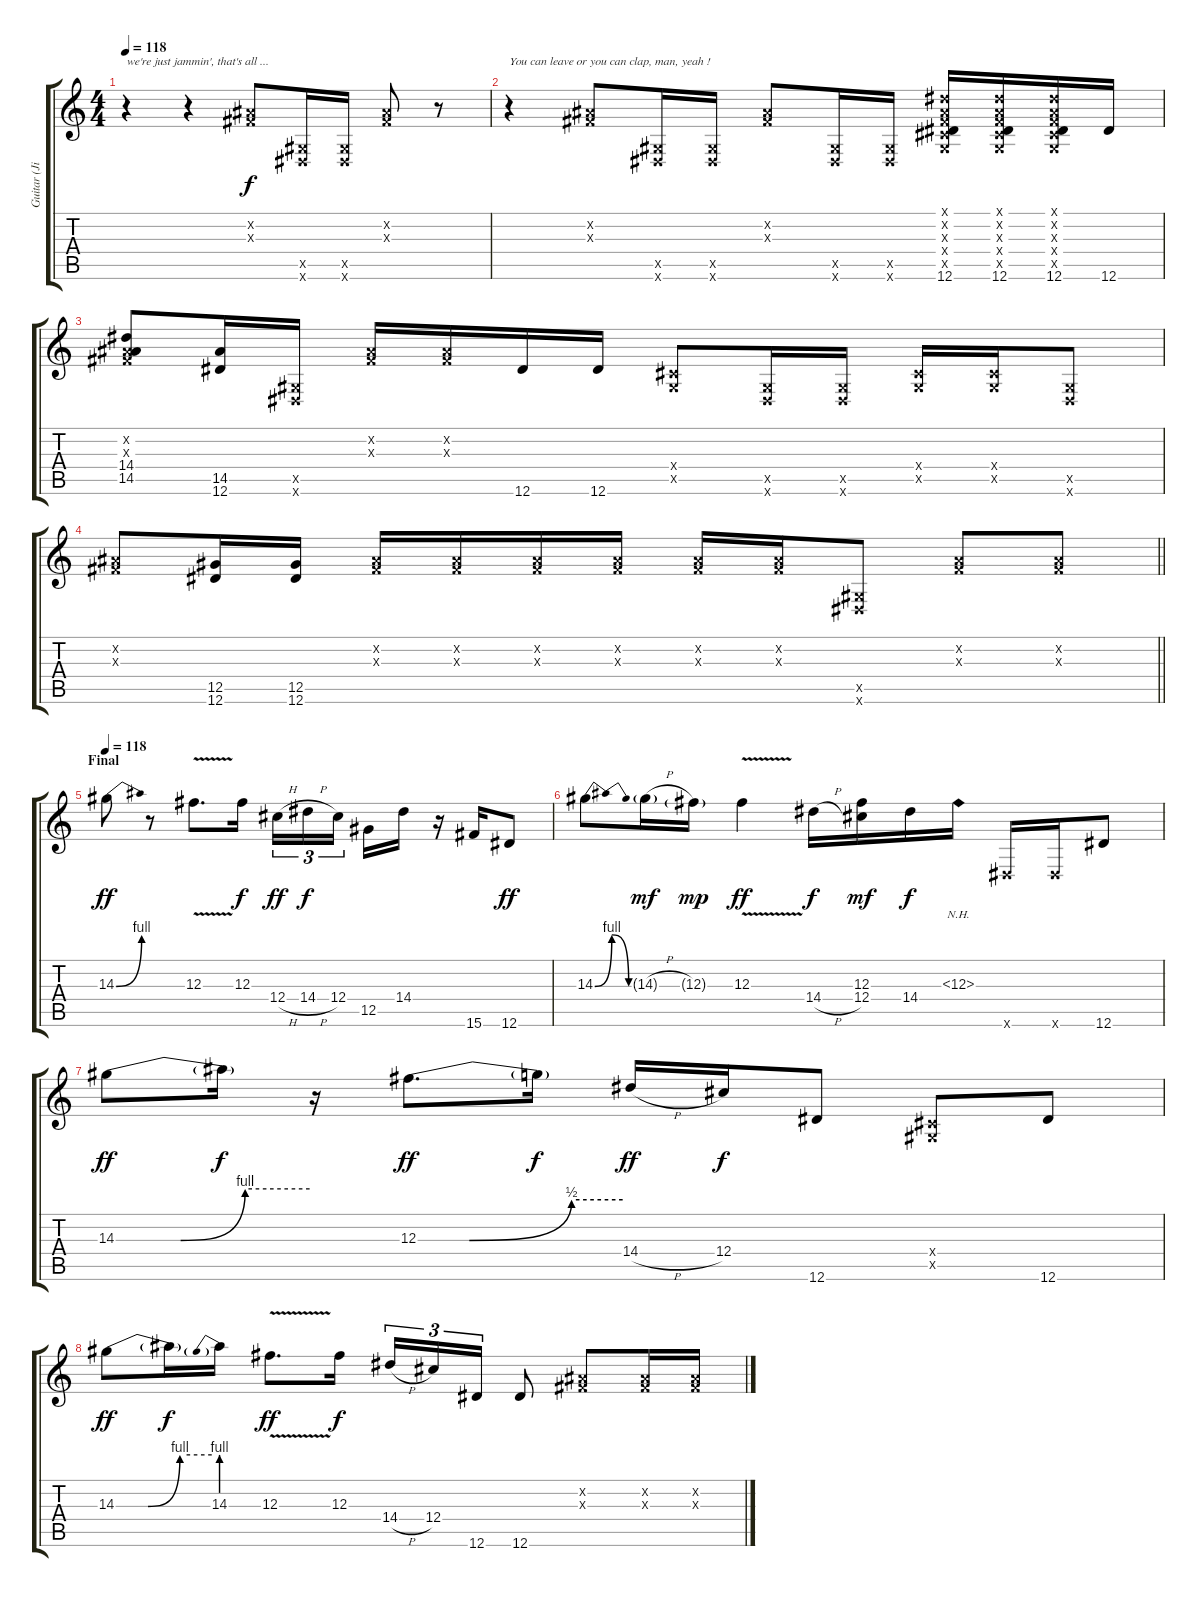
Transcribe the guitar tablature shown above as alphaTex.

\track ("Guitar (Jimi Hendrix)" "Guitar (Ji") {instrument overdrivenguitar}
\staff {score tabs}
\tuning (Eb4 Bb3 Gb3 Db3 Ab2 Eb2) {hide}
\ts (4 4)
\tempo 118
\clef g2
\ks c
r.4{txt "we're just jammin', that's all ... " dy f} r.4 (0.2{x} 0.3{x}).8 (0.5{x} 0.6{x}).16 (0.5{x} 0.6{x}).16 (0.2{x} 0.3{x}).8 r.8 |
r.4{txt "You can leave or you can clap, man, yeah !"} (0.2{x} 0.3{x}).8 (0.5{x} 0.6{x}).16 (0.5{x} 0.6{x}).16 (0.2{x} 0.3{x}).8 (0.5{x} 0.6{x}).16 (0.5{x} 0.6{x}).16 (0.1{x} 0.2{x} 0.3{x} 0.4{x} 0.5{x} 12.6).16 (0.1{x} 0.2{x} 0.3{x} 0.4{x} 0.5{x} 12.6).16 (0.1{x} 0.2{x} 0.3{x} 0.4{x} 0.5{x} 12.6).16 12.6.16 |
(0.2{x} 0.3{x} 14.4 14.5).8 (14.5 12.6).16 (0.5{x} 0.6{x}).16 (0.2{x} 0.3{x}).16 (0.2{x} 0.3{x}).16 12.6.16 12.6.16 (0.4{x} 0.5{x}).8 (0.5{x} 0.6{x}).16 (0.5{x} 0.6{x}).16 (0.4{x} 0.5{x}).16 (0.4{x} 0.5{x}).16 (0.5{x} 0.6{x}).8 |
\barLineRight lightlight
(0.2{x} 0.3{x}).8 (12.5 12.6).16 (12.5 12.6).16 (0.2{x} 0.3{x}).16 (0.2{x} 0.3{x}).16 (0.2{x} 0.3{x}).16 (0.2{x} 0.3{x}).16 (0.2{x} 0.3{x}).16 (0.2{x} 0.3{x}).16 (0.5{x} 0.6{x}).8 (0.2{x} 0.3{x}).8 (0.2{x} 0.3{x}).8 |
\section ("" "Final")
\tempo 118
14.3{be (bend 0 0 60 4)}.8{dy ff} r.8 12.3{v}.8{d} 12.3.16{dy f} 12.4{h}.16{tu (3 2) dy ff} 14.4{h}.16{tu (3 2) dy f} 12.4.16{tu (3 2) beam splitsecondary} 12.5.16 14.4.16 r.16 15.6.16 12.6.8{dy ff} |
14.3{be (bendrelease 0 0 15 4 45 4 60 0)}.8 14.3{h g}.16{dy mf} 12.3{g}.16{dy mp} 12.3{v}.4{dy ff} 14.4{h}.16{dy f} (12.3 12.4).16{dy mf} 14.4.16{dy f} 12.3{nh}.16 0.6{x}.16 0.6{x}.16 12.6.8 |
14.3{be (custom 0 0 20 0 40 4 60 4)}.8{dy ff} 14.3{t}.16{dy f} r.16 12.3{be (custom 0 0 15 0 45 2 60 2)}.8{d dy ff} 12.3{t}.16{dy f} 14.4{h}.16{dy ff} 12.4.16{dy f} 12.6.8 (0.4{x} 0.5{x}).8 12.6.8 |
14.3{be (custom 0 0 20 0 40 4 60 4)}.8{dy ff} 14.3{t}.16{dy f} 14.3{be (prebend 0 4 60 4)}.16 12.3{v}.8{d dy ff} 12.3.16{dy f} 14.4{h}.16{tu (3 2)} 12.4.16{tu (3 2)} 12.6.16{tu (3 2)} 12.6.8 (0.2{x} 0.3{x}).8 (0.2{x} 0.3{x}).16 (0.2{x} 0.3{x}).16
